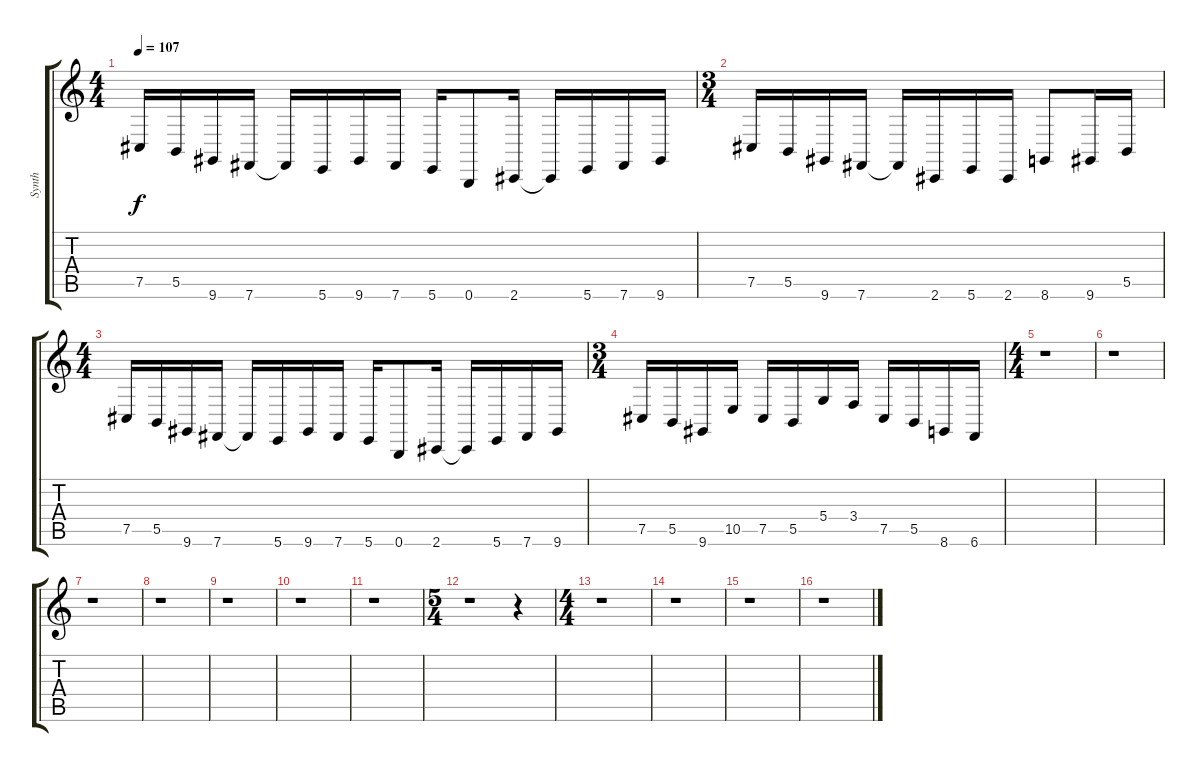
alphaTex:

\track ("Synth" "Synth") {instrument synthstrings1}
\staff {score tabs}
\tuning (E4 B3 G3 D3 Gb2 B1) {hide}
\ts (4 4)
\tempo 107
\clef g2
\ks c
7.5.16{dy f} 5.5.16 9.6.16 7.6.16 7.6{t}.16 5.6.16 9.6.16 7.6.16 5.6.16 0.6.8 2.6.16 2.6{t}.16 5.6.16 7.6.16 9.6.16 |
\ts (3 4)
7.5.16 5.5.16 9.6.16 7.6.16 7.6{t}.16 2.6.16 5.6.16 2.6.16 8.6.8 9.6.16 5.5.16 |
\ts (4 4)
7.5.16 5.5.16 9.6.16 7.6.16 7.6{t}.16 5.6.16 9.6.16 7.6.16 5.6.16 0.6.8 2.6.16 2.6{t}.16 5.6.16 7.6.16 9.6.16 |
\ts (3 4)
7.5.16 5.5.16 9.6.16 10.5.16 7.5.16 5.5.16 5.4.16 3.4.16 7.5.16 5.5.16 8.6.16 6.6.16 |
\ts (4 4)
r.1 |
r.1 |
r.1 |
r.1 |
r.1 |
r.1 |
r.1 |
\ts (5 4)
r.1 r.4 |
\ts (4 4)
r.1 |
r.1 |
r.1 |
r.1
